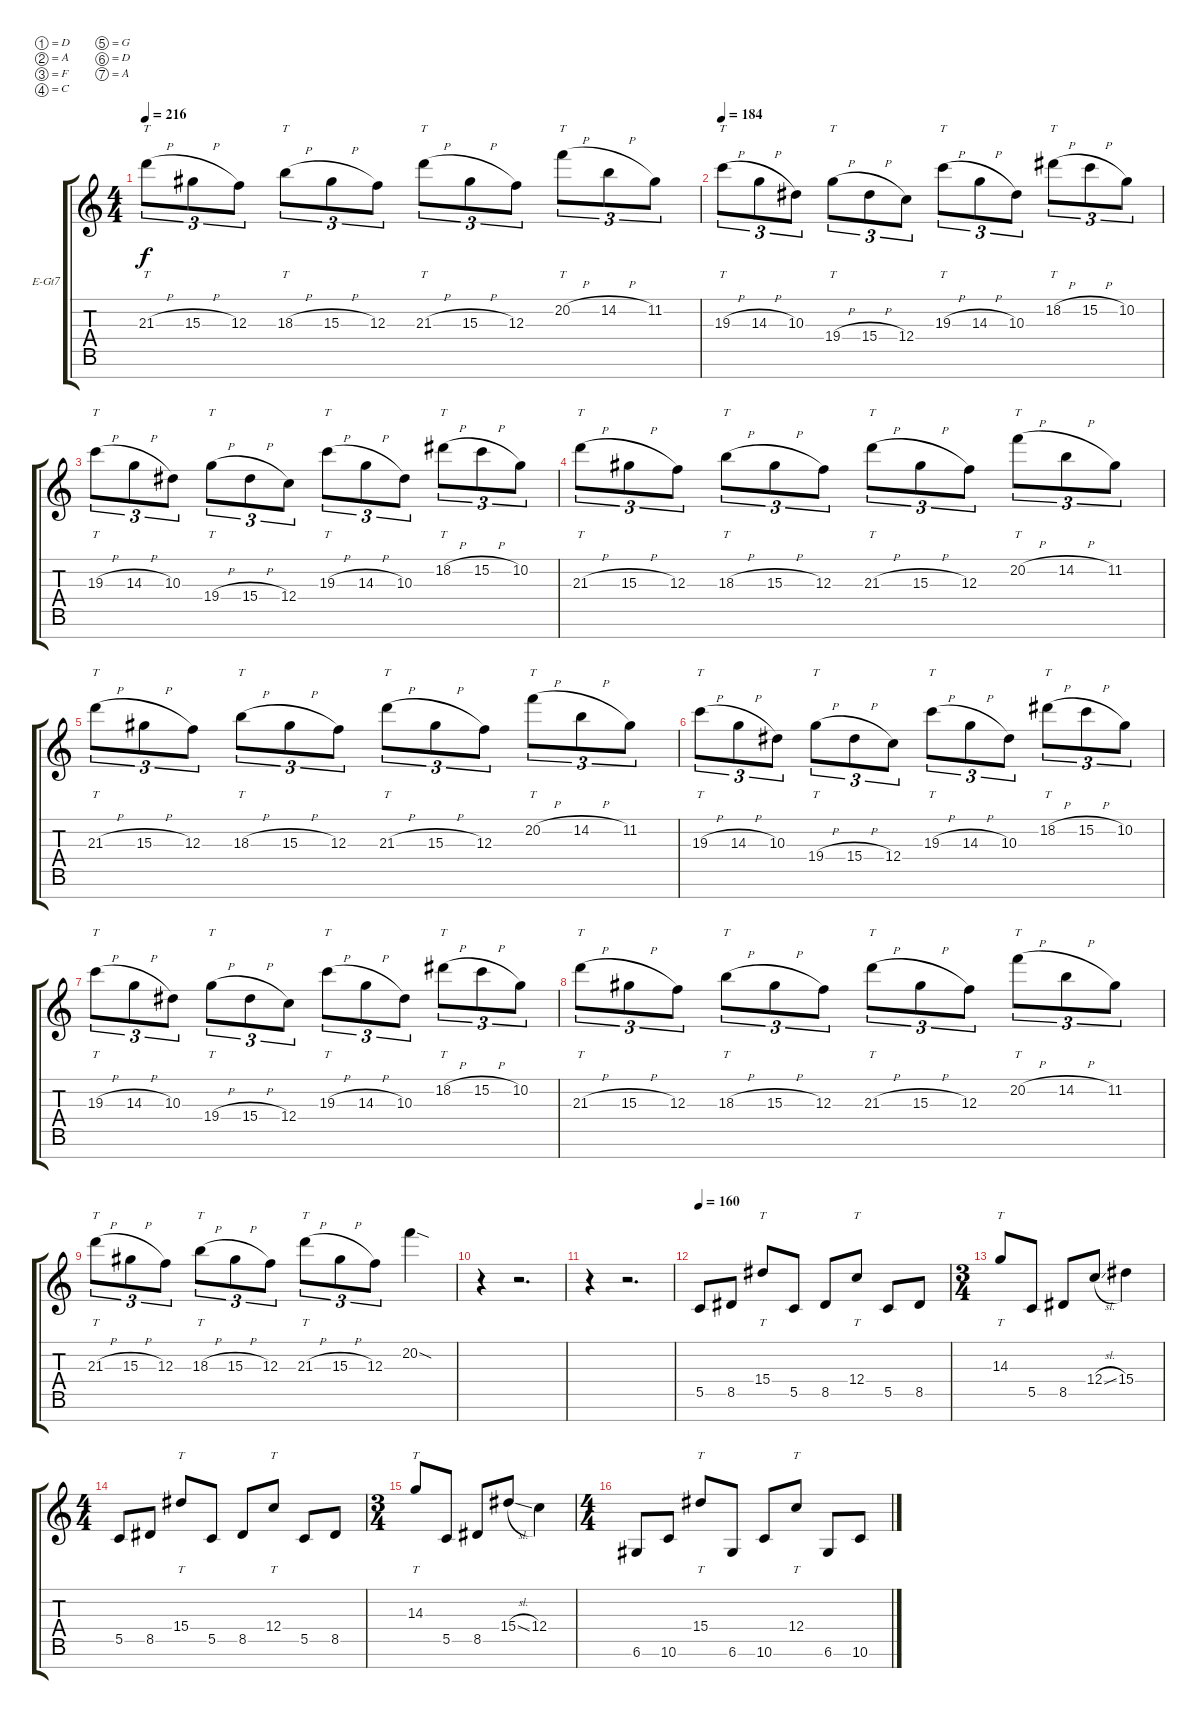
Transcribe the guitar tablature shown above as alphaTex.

\bracketExtendMode groupsimilarinstruments
\firstSystemTrackNameOrientation horizontal
\otherSystemsTrackNameOrientation horizontal
\track ("Kévin Chartré" "E-Gt7") {instrument distortionguitar}
\staff {score tabs}
\tuning (D4 A3 F3 C3 G2 D2 A1)
\ts (4 4)
\tempo 216
\clef g2
\ks c
21.3{h}.8{tt tu (3 2) dy f} 15.3{h}.8{tu (3 2)} 12.3.8{tu (3 2)} 18.3{h}.8{tt tu (3 2)} 15.3{h}.8{tu (3 2)} 12.3.8{tu (3 2)} 21.3{h}.8{tt tu (3 2)} 15.3{h}.8{tu (3 2)} 12.3.8{tu (3 2)} 20.2{h}.8{tt tu (3 2)} 14.2{h}.8{tu (3 2)} 11.2.8{tu (3 2)} |
\tempo 184
19.3{h}.8{tt tu (3 2)} 14.3{h}.8{tu (3 2)} 10.3.8{tu (3 2)} 19.4{h}.8{tt tu (3 2)} 15.4{h}.8{tu (3 2)} 12.4.8{tu (3 2)} 19.3{h}.8{tt tu (3 2)} 14.3{h}.8{tu (3 2)} 10.3.8{tu (3 2)} 18.2{h}.8{tt tu (3 2)} 15.2{h}.8{tu (3 2)} 10.2.8{tu (3 2)} |
19.3{h}.8{tt tu (3 2)} 14.3{h}.8{tu (3 2)} 10.3.8{tu (3 2)} 19.4{h}.8{tt tu (3 2)} 15.4{h}.8{tu (3 2)} 12.4.8{tu (3 2)} 19.3{h}.8{tt tu (3 2)} 14.3{h}.8{tu (3 2)} 10.3.8{tu (3 2)} 18.2{h}.8{tt tu (3 2)} 15.2{h}.8{tu (3 2)} 10.2.8{tu (3 2)} |
21.3{h}.8{tt tu (3 2)} 15.3{h}.8{tu (3 2)} 12.3.8{tu (3 2)} 18.3{h}.8{tt tu (3 2)} 15.3{h}.8{tu (3 2)} 12.3.8{tu (3 2)} 21.3{h}.8{tt tu (3 2)} 15.3{h}.8{tu (3 2)} 12.3.8{tu (3 2)} 20.2{h}.8{tt tu (3 2)} 14.2{h}.8{tu (3 2)} 11.2.8{tu (3 2)} |
21.3{h}.8{tt tu (3 2)} 15.3{h}.8{tu (3 2)} 12.3.8{tu (3 2)} 18.3{h}.8{tt tu (3 2)} 15.3{h}.8{tu (3 2)} 12.3.8{tu (3 2)} 21.3{h}.8{tt tu (3 2)} 15.3{h}.8{tu (3 2)} 12.3.8{tu (3 2)} 20.2{h}.8{tt tu (3 2)} 14.2{h}.8{tu (3 2)} 11.2.8{tu (3 2)} |
19.3{h}.8{tt tu (3 2)} 14.3{h}.8{tu (3 2)} 10.3.8{tu (3 2)} 19.4{h}.8{tt tu (3 2)} 15.4{h}.8{tu (3 2)} 12.4.8{tu (3 2)} 19.3{h}.8{tt tu (3 2)} 14.3{h}.8{tu (3 2)} 10.3.8{tu (3 2)} 18.2{h}.8{tt tu (3 2)} 15.2{h}.8{tu (3 2)} 10.2.8{tu (3 2)} |
19.3{h}.8{tt tu (3 2)} 14.3{h}.8{tu (3 2)} 10.3.8{tu (3 2)} 19.4{h}.8{tt tu (3 2)} 15.4{h}.8{tu (3 2)} 12.4.8{tu (3 2)} 19.3{h}.8{tt tu (3 2)} 14.3{h}.8{tu (3 2)} 10.3.8{tu (3 2)} 18.2{h}.8{tt tu (3 2)} 15.2{h}.8{tu (3 2)} 10.2.8{tu (3 2)} |
21.3{h}.8{tt tu (3 2)} 15.3{h}.8{tu (3 2)} 12.3.8{tu (3 2)} 18.3{h}.8{tt tu (3 2)} 15.3{h}.8{tu (3 2)} 12.3.8{tu (3 2)} 21.3{h}.8{tt tu (3 2)} 15.3{h}.8{tu (3 2)} 12.3.8{tu (3 2)} 20.2{h}.8{tt tu (3 2)} 14.2{h}.8{tu (3 2)} 11.2.8{tu (3 2)} |
21.3{h}.8{tt tu (3 2)} 15.3{h}.8{tu (3 2)} 12.3.8{tu (3 2)} 18.3{h}.8{tt tu (3 2)} 15.3{h}.8{tu (3 2)} 12.3.8{tu (3 2)} 21.3{h}.8{tt tu (3 2)} 15.3{h}.8{tu (3 2)} 12.3.8{tu (3 2)} 20.2{sod}.4 |
r.4 r.2{d} |
r.4 r.2{d} |
\tempo 160
5.5.8 8.5.8 15.4.8{tt} 5.5.8 8.5.8 12.4.8{tt} 5.5.8 8.5.8 |
\ts (3 4)
\beaming (8 2 2 2)
14.3.8{tt} 5.5.8 8.5.8 12.4{sl}.8 15.4.4 |
\ts (4 4)
\beaming (8 2 2 2 2)
5.5.8 8.5.8 15.4.8{tt} 5.5.8 8.5.8 12.4.8{tt} 5.5.8 8.5.8 |
\ts (3 4)
\beaming (8 2 2 2)
14.3.8{tt} 5.5.8 8.5.8 15.4{sl}.8 12.4.4 |
\ts (4 4)
\beaming (8 2 2 2 2)
6.6.8 10.6.8 15.4.8{tt} 6.6.8 10.6.8 12.4.8{tt} 6.6.8 10.6.8
